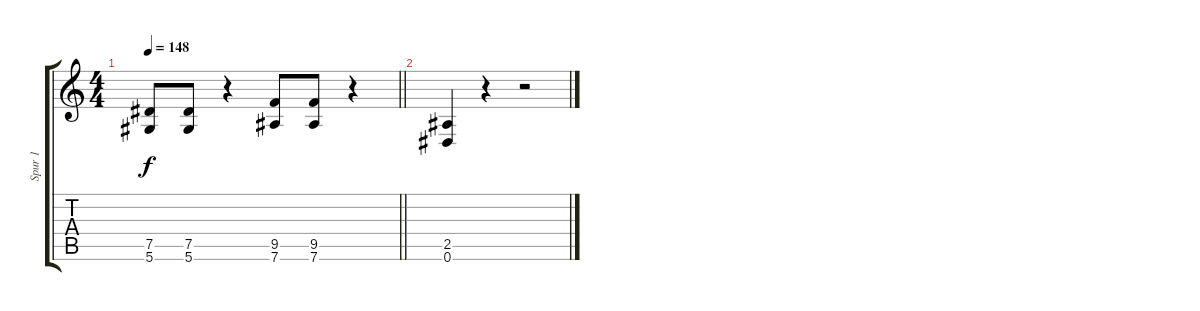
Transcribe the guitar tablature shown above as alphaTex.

\track ("Spur 1" "Spur 1") {instrument distortionguitar}
\staff {score tabs}
\tuning (Eb4 Bb3 Gb3 Db3 Ab2 Eb2) {hide}
\ts (4 4)
\tempo 148
\clef g2
\barLineRight lightlight
\ks c
(7.5 5.6).8{dy f} (7.5 5.6).8 r.4 (9.5 7.6).8 (9.5 7.6).8 r.4 |
(2.5 0.6).4 r.4 r.2
